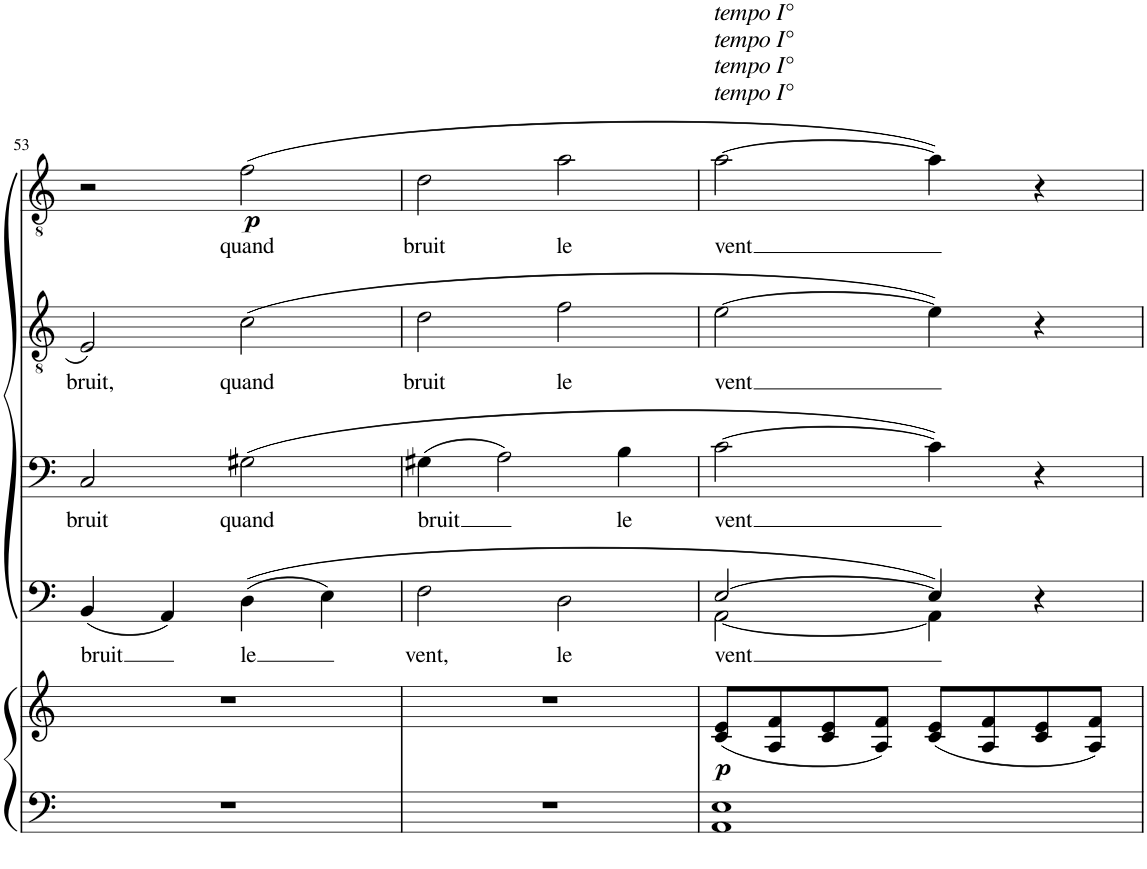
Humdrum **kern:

**kern	**kern	**dynam	**kern	**text	**kern	**text	**kern	**text	**kern	**text	**dynam
*part5	*part5	*part5	*part4	*part4	*part3	*part3	*part2	*part2	*part1	*part1	*part1
*staff6	*staff5	*staff5/6	*staff4	*staff4	*staff3	*staff3	*staff2	*staff2	*staff1	*staff1	*staff1
*I"Piano	*	*	*I"Basse II	*	*I"Basse I	*	*I"Ténor II	*	*I"Ténor I	*	*
*I'Pno	*	*	*	*	*	*	*	*	*	*	*
!!LO:PB:g=z
*clefF4	*clefG2	*	*clefF4	*	*clefF4	*	*clefGv2	*	*clefGv2	*	*
*k[]	*k[]	*	*k[]	*	*k[]	*	*k[]	*	*k[]	*	*
*M4/4	*M4/4	*	*M4/4	*	*M4/4	*	*M4/4	*	*M4/4	*	*
*met(c)	*met(c)	*	*met(c)	*	*met(c)	*	*met(c)	*	*met(c)	*	*
=53	=53	=53	=53	=53	=53	=53	=53	=53	=53	=53	=53
!	!	!	!	!LO:LY:b	!	!LO:LY:b	!	!LO:LY:b	!	!	!
1r	1r	.	(4BB/	bruit	2C/	bruit	2E/	bruit,	2r	.	.
.	.	.	4AA/)	.	.	.	.	.	.	.	.
!	!	!	!	!LO:LY:b	!	!LO:LY:b	!	!LO:LY:b	!	!LO:LY:b	!LO:DY:b
.	.	.	((4D\	le	(2G#X\	quand	(2c\	quand	(2f\	quand	p
.	.	.	4E\)	.	.	.	.	.	.	.	.
=54	=54	=54	=54	=54	=54	=54	=54	=54	=54	=54	=54
!	!	!	!	!LO:LY:b	!	!LO:LY:b	!	!LO:LY:b	!	!LO:LY:b	!
1r	1r	.	2F\	vent,	(4G#X\	bruit	2d\	bruit	2d\	bruit	.
.	.	.	.	.	2A\)	.	.	.	.	.	.
!	!	!	!	!LO:LY:b	!	!	!	!LO:LY:b	!	!LO:LY:b	!
.	.	.	2D\	le	.	.	2f\	le	2a\	le	.
!	!	!	!	!	!	!LO:LY:b	!	!	!	!	!
.	.	.	.	.	4B\	le	.	.	.	.	.
=55	=55	=55	=55	=55	=55	=55	=55	=55	=55	=55	=55
!	!	!	!	!	!	!	!	!	!LO:TX:a:i:t=tempo I°	!	!
!	!	!	!	!	!	!	!	!	!LO:TX:a:i:t=tempo I°	!	!
!	!	!	!	!	!	!	!	!	!LO:TX:a:i:t=tempo I°	!	!
!	!	!	!	!	!	!	!	!	!LO:TX:a:i:t=tempo I°	!	!
!	!	!LO:DY:b	!	!LO:LY:b	!	!LO:LY:b	!	!LO:LY:b	!	!LO:LY:b	!
*	*	*	*^	*	*	*	*	*	*	*	*
1AA 1E	(8c/ 8e/L	p	[2E/	[2AA\	vent	[2c\	vent	[2e\	vent	[2a\	vent	.
.	8A/ 8f/	.	.	.	.	.	.	.	.	.	.	.
.	8c/ 8e/	.	.	.	.	.	.	.	.	.	.	.
.	8A/ 8f/J)	.	.	.	.	.	.	.	.	.	.	.
.	(8c/ 8e/L	.	4E/])	4AA\]	.	4c\])	.	4e\])	.	4a\])	.	.
.	8A/ 8f/	.	.	.	.	.	.	.	.	.	.	.
.	8c/ 8e/	.	4r	4ryy	.	4r	.	4r	.	4r	.	.
.	8A/ 8f/J)	.	.	.	.	.	.	.	.	.	.	.
*	*	*	*v	*v	*	*	*	*	*	*	*	*
=	=	=	=	=	=	=	=	=	=	=	=
*-	*-	*-	*-	*-	*-	*-	*-	*-	*-	*-	*-
